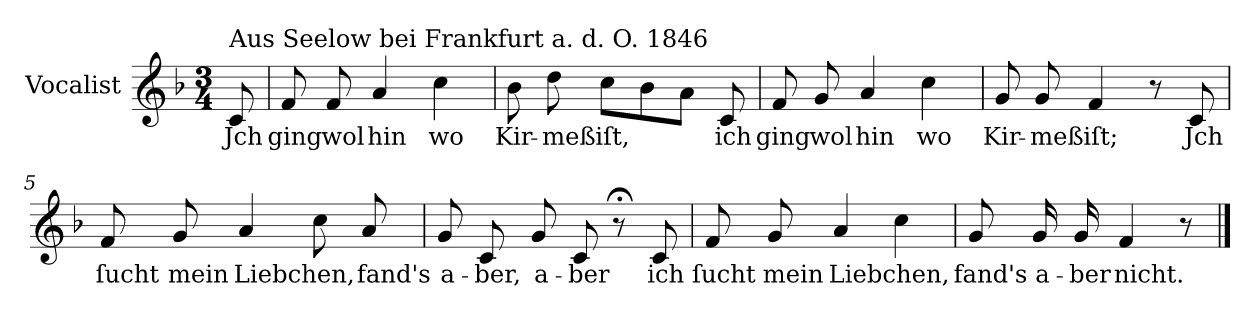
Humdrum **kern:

**kern	**text
*part1	*part1
*staff1	*staff1
*I"Vocalist	*
*k[b-]	*
*F:	*
*M3/4	*
=	=
!LO:TX:a:t=Aus Seelow bei Frankfurt a. d. O. 1846	!
8c	Jch
=1	=1
8f	ging
8f	wol
4a	hin
4cc	wo
=2	=2
8b-	Kir-
8dd	-meß
8ccL	iſt,
8b-	.
8aJ	.
8c	ich
=3	=3
8f	ging
8g	wol
4a	hin
4cc	wo
=4	=4
8g	Kir-
8g	-meß
4f	iſt;
8r	.
8c	Jch
=5	=5
8f	ſucht
8g	mein
4a	Liebchen,
8cc	.
8a	fand's
=6	=6
8g	a-
8c	-ber,
8g	a-
8c	-ber
8r;<	.
8c	ich
=7	=7
8f	ſucht
8g	mein
4a	Liebchen,
4cc	.
=8	=8
8g	fand's
16g	a-
16g	-ber
4f	nicht.
8r	.
==	==
*-	*-
